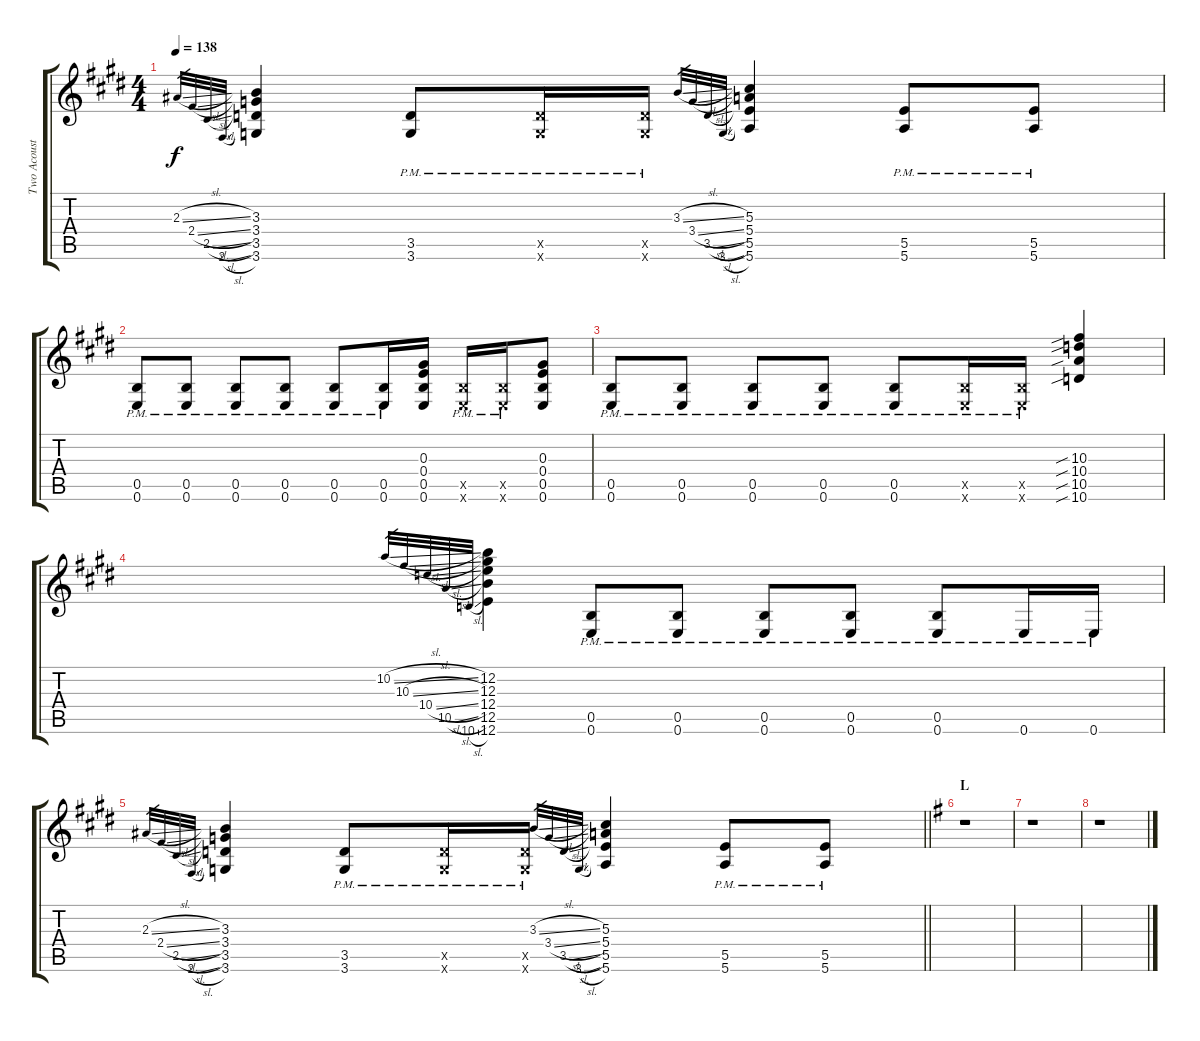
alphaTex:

\track ("Two Acoustics w/ Slide" "Two Acoust") {instrument acousticguitarsteel}
\staff {score tabs}
\tuning (E4 B3 Ab3 E3 B2 E2) {hide}
\ts (4 4)
\tempo 138
\clef g2
\ks e
2.3{sl}.32{gr dy f} 2.4{sl}.32{gr} 2.5{sl}.32{gr} 2.6{sl}.32{gr} (3.3 3.4 3.5 3.6).4 (3.5{pm} 3.6{pm}).8 (3.5{pm x} 3.6{pm x}).16 (3.5{pm x} 3.6{pm x}).16 3.3{sl}.32{gr} 3.4{sl}.32{gr} 3.5{sl}.32{gr} 3.6{sl}.32{gr} (5.3 5.4 5.5 5.6).4 (5.5{pm} 5.6{pm}).8 (5.5{pm} 5.6{pm}).8 |
(0.5{pm} 0.6{pm}).8 (0.5{pm} 0.6{pm}).8 (0.5{pm} 0.6{pm}).8 (0.5{pm} 0.6{pm}).8 (0.5{pm} 0.6{pm}).8 (0.5{pm} 0.6{pm}).16 (0.3 0.4 0.5 0.6).16 (0.5{pm x} 0.6{pm x}).16 (0.5{pm x} 0.6{pm x}).16 (0.3 0.4 0.5 0.6).8 |
(0.5{pm} 0.6{pm}).8 (0.5{pm} 0.6{pm}).8 (0.5{pm} 0.6{pm}).8 (0.5{pm} 0.6{pm}).8 (0.5{pm} 0.6{pm}).8 (0.5{pm x} 0.6{pm x}).16 (0.5{pm x} 0.6{pm x}).16 (10.3{sib} 10.4{sib} 10.5{sib} 10.6{sib}).4 |
10.2{sl}.32{gr} 10.3{sl}.32{gr} 10.4{sl}.32{gr} 10.5{sl}.32{gr} 10.6{sl}.32{gr} (12.2 12.3 12.4 12.5 12.6).4 (0.5{pm} 0.6{pm}).8 (0.5{pm} 0.6{pm}).8 (0.5{pm} 0.6{pm}).8 (0.5{pm} 0.6{pm}).8 (0.5{pm} 0.6{pm}).8 0.6{pm}.16 0.6{pm}.16 |
\barLineRight lightlight
2.3{sl}.32{gr} 2.4{sl}.32{gr} 2.5{sl}.32{gr} 2.6{sl}.32{gr} (3.3 3.4 3.5 3.6).4 (3.5{pm} 3.6{pm}).8 (3.5{pm x} 3.6{pm x}).16 (3.5{pm x} 3.6{pm x}).16 3.3{sl}.32{gr} 3.4{sl}.32{gr} 3.5{sl}.32{gr} 3.6{sl}.32{gr} (5.3 5.4 5.5 5.6).4 (5.5{pm} 5.6{pm}).8 (5.5{pm} 5.6{pm}).8 |
\section ("" "L")
\ks g
r.1 |
r.1 |
r.1
